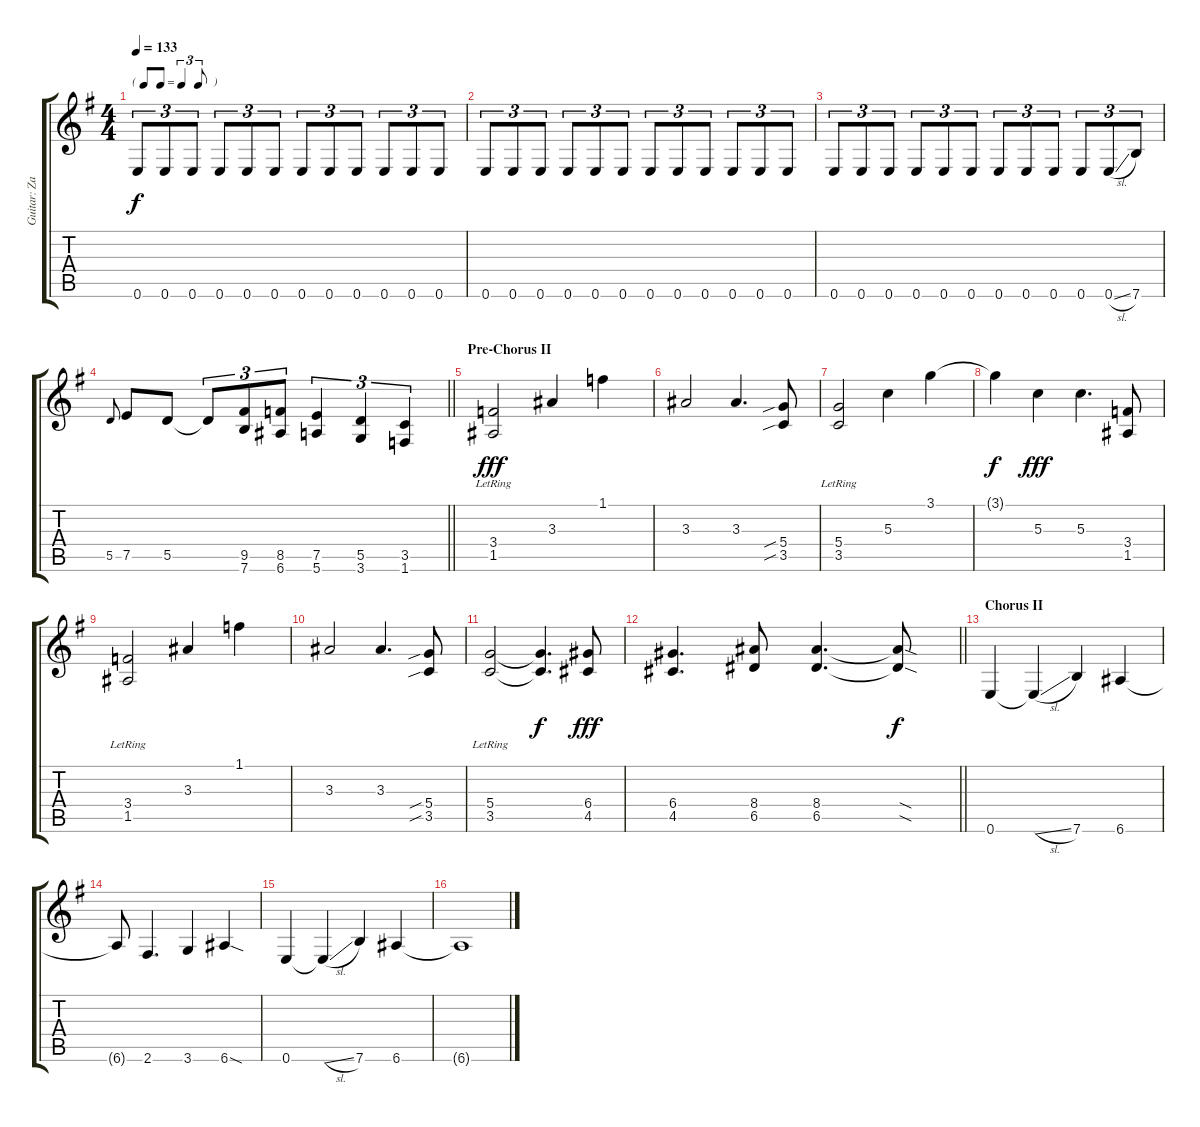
\track ("Guitar: Zakk" "Guitar: Za") {instrument overdrivenguitar}
\staff {score tabs}
\tuning (E4 B3 G3 D3 A2 E2) {hide}
\ts (4 4)
\tf triplet8th
\tempo 133
\clef g2
\ks g
0.6.8{tu (3 2) dy f} 0.6.8{tu (3 2)} 0.6.8{tu (3 2)} 0.6.8{tu (3 2)} 0.6.8{tu (3 2)} 0.6.8{tu (3 2)} 0.6.8{tu (3 2)} 0.6.8{tu (3 2)} 0.6.8{tu (3 2)} 0.6.8{tu (3 2)} 0.6.8{tu (3 2)} 0.6.8{tu (3 2)} |
0.6.8{tu (3 2)} 0.6.8{tu (3 2)} 0.6.8{tu (3 2)} 0.6.8{tu (3 2)} 0.6.8{tu (3 2)} 0.6.8{tu (3 2)} 0.6.8{tu (3 2)} 0.6.8{tu (3 2)} 0.6.8{tu (3 2)} 0.6.8{tu (3 2)} 0.6.8{tu (3 2)} 0.6.8{tu (3 2)} |
0.6.8{tu (3 2)} 0.6.8{tu (3 2)} 0.6.8{tu (3 2)} 0.6.8{tu (3 2)} 0.6.8{tu (3 2)} 0.6.8{tu (3 2)} 0.6.8{tu (3 2)} 0.6.8{tu (3 2)} 0.6.8{tu (3 2)} 0.6.8{tu (3 2)} 0.6{sl}.8{tu (3 2)} 7.6.8{tu (3 2)} |
\barLineRight lightlight
5.5.8{gr onbeat} 7.5.8 5.5.8 5.5{t}.8{tu (3 2)} (9.5 7.6).8{tu (3 2)} (8.5 6.6).8{tu (3 2)} (7.5 5.6).4{tu (3 2)} (5.5 3.6).4{tu (3 2)} (3.5 1.6).4{tu (3 2)} |
\section ("" "Pre-Chorus II")
(3.4{lr} 1.5).2{dy fff} 3.3.4 1.1.4 |
3.3.2 3.3.4{d} (5.4{sib} 3.5{sib}).8 |
(5.4{lr} 3.5).2 5.3.4 3.1.4 |
3.1{t}.4{dy f} 5.3.4{dy fff} 5.3.4{d} (3.4 1.5).8 |
(3.4{lr} 1.5).2 3.3.4 1.1.4 |
3.3.2 3.3.4{d} (5.4{sib} 3.5{sib}).8 |
(5.4{lr} 3.5).2 (5.4{t} 3.5{t}).4{d dy f} (6.4 4.5).8{dy fff} |
\barLineRight lightlight
(6.4 4.5).4{d} (8.4 6.5).8 (8.4 6.5).4{d} (8.4{sod t} 6.5{sod t}).8{dy f} |
\section ("" "Chorus II")
0.6.4 0.6{sl t}.4 7.6.4 6.6.4 |
6.6{t}.8 2.6.4{d} 3.6.4 6.6{sod}.4 |
0.6.4 0.6{sl t}.4 7.6.4 6.6.4 |
6.6{t}.1
